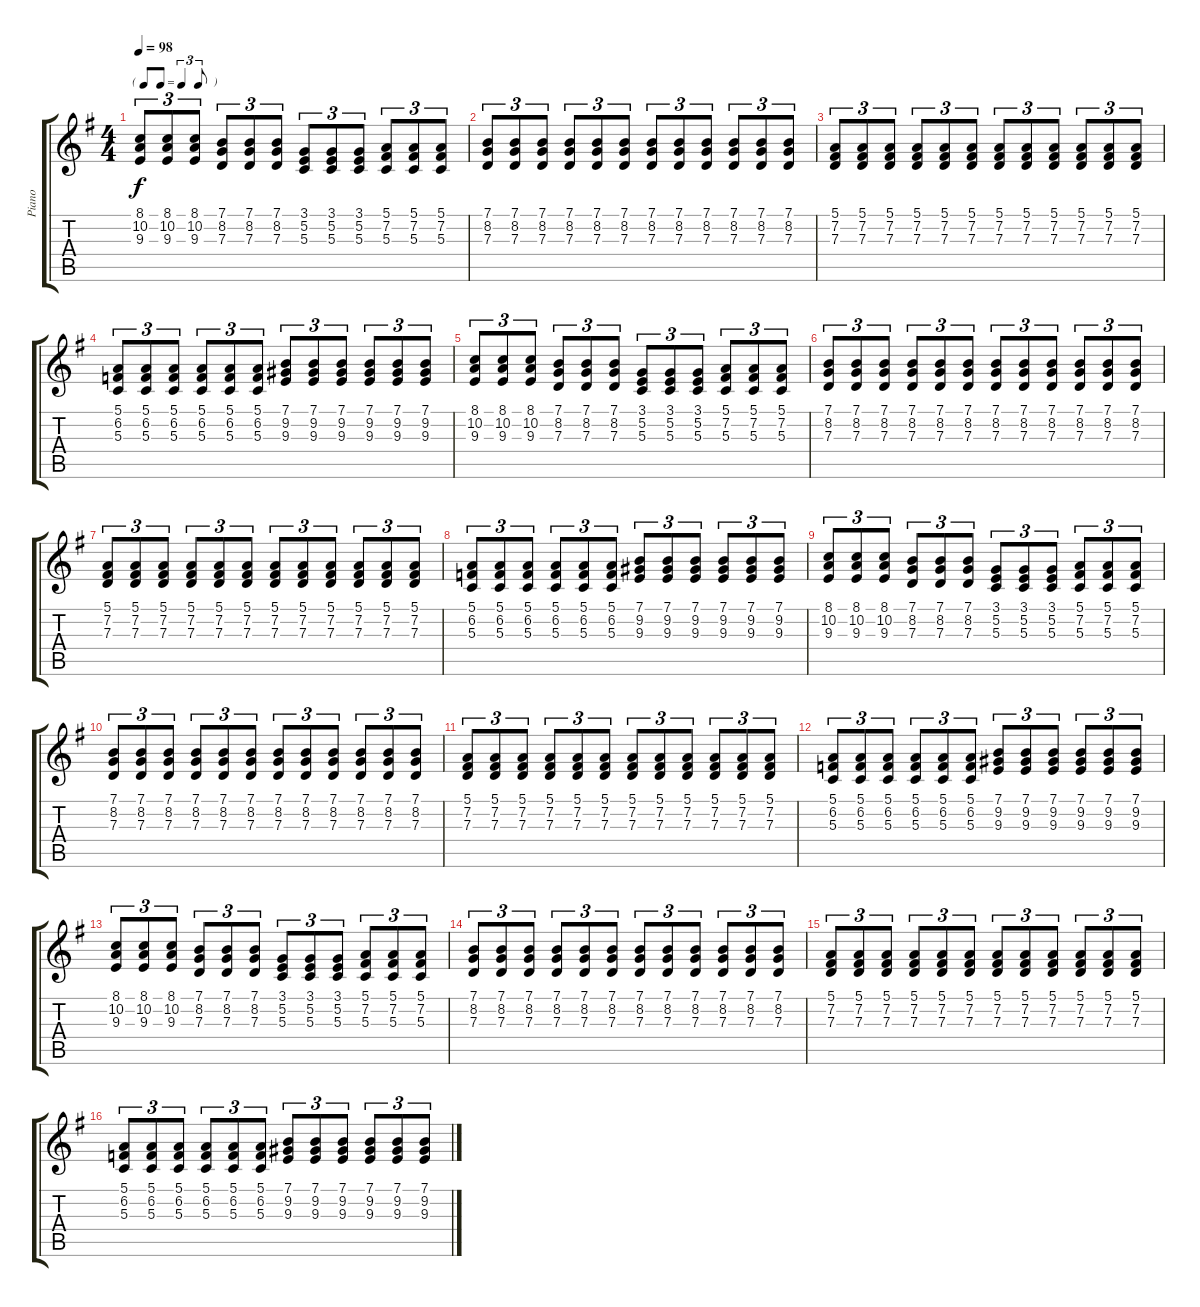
\track ("Piano" "Piano") {instrument electricpiano1}
\staff {score tabs}
\tuning (E4 B3 G3 D3 A2 E2) {hide}
\ts (4 4)
\tf triplet8th
\tempo 98
\clef g2
\ks g
(8.1 10.2 9.3).8{tu (3 2) dy f} (8.1 10.2 9.3).8{tu (3 2)} (8.1 10.2 9.3).8{tu (3 2)} (7.1 8.2 7.3).8{tu (3 2)} (7.1 8.2 7.3).8{tu (3 2)} (7.1 8.2 7.3).8{tu (3 2)} (3.1 5.2 5.3).8{tu (3 2)} (3.1 5.2 5.3).8{tu (3 2)} (3.1 5.2 5.3).8{tu (3 2)} (5.1 7.2 5.3).8{tu (3 2)} (5.1 7.2 5.3).8{tu (3 2)} (5.1 7.2 5.3).8{tu (3 2)} |
(7.1 8.2 7.3).8{tu (3 2)} (7.1 8.2 7.3).8{tu (3 2)} (7.1 8.2 7.3).8{tu (3 2)} (7.1 8.2 7.3).8{tu (3 2)} (7.1 8.2 7.3).8{tu (3 2)} (7.1 8.2 7.3).8{tu (3 2)} (7.1 8.2 7.3).8{tu (3 2)} (7.1 8.2 7.3).8{tu (3 2)} (7.1 8.2 7.3).8{tu (3 2)} (7.1 8.2 7.3).8{tu (3 2)} (7.1 8.2 7.3).8{tu (3 2)} (7.1 8.2 7.3).8{tu (3 2)} |
(5.1 7.2 7.3).8{tu (3 2)} (5.1 7.2 7.3).8{tu (3 2)} (5.1 7.2 7.3).8{tu (3 2)} (5.1 7.2 7.3).8{tu (3 2)} (5.1 7.2 7.3).8{tu (3 2)} (5.1 7.2 7.3).8{tu (3 2)} (5.1 7.2 7.3).8{tu (3 2)} (5.1 7.2 7.3).8{tu (3 2)} (5.1 7.2 7.3).8{tu (3 2)} (5.1 7.2 7.3).8{tu (3 2)} (5.1 7.2 7.3).8{tu (3 2)} (5.1 7.2 7.3).8{tu (3 2)} |
(5.1 6.2 5.3).8{tu (3 2)} (5.1 6.2 5.3).8{tu (3 2)} (5.1 6.2 5.3).8{tu (3 2)} (5.1 6.2 5.3).8{tu (3 2)} (5.1 6.2 5.3).8{tu (3 2)} (5.1 6.2 5.3).8{tu (3 2)} (7.1 9.2 9.3).8{tu (3 2)} (7.1 9.2 9.3).8{tu (3 2)} (7.1 9.2 9.3).8{tu (3 2)} (7.1 9.2 9.3).8{tu (3 2)} (7.1 9.2 9.3).8{tu (3 2)} (7.1 9.2 9.3).8{tu (3 2)} |
(8.1 10.2 9.3).8{tu (3 2)} (8.1 10.2 9.3).8{tu (3 2)} (8.1 10.2 9.3).8{tu (3 2)} (7.1 8.2 7.3).8{tu (3 2)} (7.1 8.2 7.3).8{tu (3 2)} (7.1 8.2 7.3).8{tu (3 2)} (3.1 5.2 5.3).8{tu (3 2)} (3.1 5.2 5.3).8{tu (3 2)} (3.1 5.2 5.3).8{tu (3 2)} (5.1 7.2 5.3).8{tu (3 2)} (5.1 7.2 5.3).8{tu (3 2)} (5.1 7.2 5.3).8{tu (3 2)} |
(7.1 8.2 7.3).8{tu (3 2)} (7.1 8.2 7.3).8{tu (3 2)} (7.1 8.2 7.3).8{tu (3 2)} (7.1 8.2 7.3).8{tu (3 2)} (7.1 8.2 7.3).8{tu (3 2)} (7.1 8.2 7.3).8{tu (3 2)} (7.1 8.2 7.3).8{tu (3 2)} (7.1 8.2 7.3).8{tu (3 2)} (7.1 8.2 7.3).8{tu (3 2)} (7.1 8.2 7.3).8{tu (3 2)} (7.1 8.2 7.3).8{tu (3 2)} (7.1 8.2 7.3).8{tu (3 2)} |
(5.1 7.2 7.3).8{tu (3 2)} (5.1 7.2 7.3).8{tu (3 2)} (5.1 7.2 7.3).8{tu (3 2)} (5.1 7.2 7.3).8{tu (3 2)} (5.1 7.2 7.3).8{tu (3 2)} (5.1 7.2 7.3).8{tu (3 2)} (5.1 7.2 7.3).8{tu (3 2)} (5.1 7.2 7.3).8{tu (3 2)} (5.1 7.2 7.3).8{tu (3 2)} (5.1 7.2 7.3).8{tu (3 2)} (5.1 7.2 7.3).8{tu (3 2)} (5.1 7.2 7.3).8{tu (3 2)} |
(5.1 6.2 5.3).8{tu (3 2)} (5.1 6.2 5.3).8{tu (3 2)} (5.1 6.2 5.3).8{tu (3 2)} (5.1 6.2 5.3).8{tu (3 2)} (5.1 6.2 5.3).8{tu (3 2)} (5.1 6.2 5.3).8{tu (3 2)} (7.1 9.2 9.3).8{tu (3 2)} (7.1 9.2 9.3).8{tu (3 2)} (7.1 9.2 9.3).8{tu (3 2)} (7.1 9.2 9.3).8{tu (3 2)} (7.1 9.2 9.3).8{tu (3 2)} (7.1 9.2 9.3).8{tu (3 2)} |
(8.1 10.2 9.3).8{tu (3 2)} (8.1 10.2 9.3).8{tu (3 2)} (8.1 10.2 9.3).8{tu (3 2)} (7.1 8.2 7.3).8{tu (3 2)} (7.1 8.2 7.3).8{tu (3 2)} (7.1 8.2 7.3).8{tu (3 2)} (3.1 5.2 5.3).8{tu (3 2)} (3.1 5.2 5.3).8{tu (3 2)} (3.1 5.2 5.3).8{tu (3 2)} (5.1 7.2 5.3).8{tu (3 2)} (5.1 7.2 5.3).8{tu (3 2)} (5.1 7.2 5.3).8{tu (3 2)} |
(7.1 8.2 7.3).8{tu (3 2)} (7.1 8.2 7.3).8{tu (3 2)} (7.1 8.2 7.3).8{tu (3 2)} (7.1 8.2 7.3).8{tu (3 2)} (7.1 8.2 7.3).8{tu (3 2)} (7.1 8.2 7.3).8{tu (3 2)} (7.1 8.2 7.3).8{tu (3 2)} (7.1 8.2 7.3).8{tu (3 2)} (7.1 8.2 7.3).8{tu (3 2)} (7.1 8.2 7.3).8{tu (3 2)} (7.1 8.2 7.3).8{tu (3 2)} (7.1 8.2 7.3).8{tu (3 2)} |
(5.1 7.2 7.3).8{tu (3 2)} (5.1 7.2 7.3).8{tu (3 2)} (5.1 7.2 7.3).8{tu (3 2)} (5.1 7.2 7.3).8{tu (3 2)} (5.1 7.2 7.3).8{tu (3 2)} (5.1 7.2 7.3).8{tu (3 2)} (5.1 7.2 7.3).8{tu (3 2)} (5.1 7.2 7.3).8{tu (3 2)} (5.1 7.2 7.3).8{tu (3 2)} (5.1 7.2 7.3).8{tu (3 2)} (5.1 7.2 7.3).8{tu (3 2)} (5.1 7.2 7.3).8{tu (3 2)} |
(5.1 6.2 5.3).8{tu (3 2)} (5.1 6.2 5.3).8{tu (3 2)} (5.1 6.2 5.3).8{tu (3 2)} (5.1 6.2 5.3).8{tu (3 2)} (5.1 6.2 5.3).8{tu (3 2)} (5.1 6.2 5.3).8{tu (3 2)} (7.1 9.2 9.3).8{tu (3 2)} (7.1 9.2 9.3).8{tu (3 2)} (7.1 9.2 9.3).8{tu (3 2)} (7.1 9.2 9.3).8{tu (3 2)} (7.1 9.2 9.3).8{tu (3 2)} (7.1 9.2 9.3).8{tu (3 2)} |
(8.1 10.2 9.3).8{tu (3 2)} (8.1 10.2 9.3).8{tu (3 2)} (8.1 10.2 9.3).8{tu (3 2)} (7.1 8.2 7.3).8{tu (3 2)} (7.1 8.2 7.3).8{tu (3 2)} (7.1 8.2 7.3).8{tu (3 2)} (3.1 5.2 5.3).8{tu (3 2)} (3.1 5.2 5.3).8{tu (3 2)} (3.1 5.2 5.3).8{tu (3 2)} (5.1 7.2 5.3).8{tu (3 2)} (5.1 7.2 5.3).8{tu (3 2)} (5.1 7.2 5.3).8{tu (3 2)} |
(7.1 8.2 7.3).8{tu (3 2)} (7.1 8.2 7.3).8{tu (3 2)} (7.1 8.2 7.3).8{tu (3 2)} (7.1 8.2 7.3).8{tu (3 2)} (7.1 8.2 7.3).8{tu (3 2)} (7.1 8.2 7.3).8{tu (3 2)} (7.1 8.2 7.3).8{tu (3 2)} (7.1 8.2 7.3).8{tu (3 2)} (7.1 8.2 7.3).8{tu (3 2)} (7.1 8.2 7.3).8{tu (3 2)} (7.1 8.2 7.3).8{tu (3 2)} (7.1 8.2 7.3).8{tu (3 2)} |
(5.1 7.2 7.3).8{tu (3 2)} (5.1 7.2 7.3).8{tu (3 2)} (5.1 7.2 7.3).8{tu (3 2)} (5.1 7.2 7.3).8{tu (3 2)} (5.1 7.2 7.3).8{tu (3 2)} (5.1 7.2 7.3).8{tu (3 2)} (5.1 7.2 7.3).8{tu (3 2)} (5.1 7.2 7.3).8{tu (3 2)} (5.1 7.2 7.3).8{tu (3 2)} (5.1 7.2 7.3).8{tu (3 2)} (5.1 7.2 7.3).8{tu (3 2)} (5.1 7.2 7.3).8{tu (3 2)} |
(5.1 6.2 5.3).8{tu (3 2)} (5.1 6.2 5.3).8{tu (3 2)} (5.1 6.2 5.3).8{tu (3 2)} (5.1 6.2 5.3).8{tu (3 2)} (5.1 6.2 5.3).8{tu (3 2)} (5.1 6.2 5.3).8{tu (3 2)} (7.1 9.2 9.3).8{tu (3 2)} (7.1 9.2 9.3).8{tu (3 2)} (7.1 9.2 9.3).8{tu (3 2)} (7.1 9.2 9.3).8{tu (3 2)} (7.1 9.2 9.3).8{tu (3 2)} (7.1 9.2 9.3).8{tu (3 2)}
